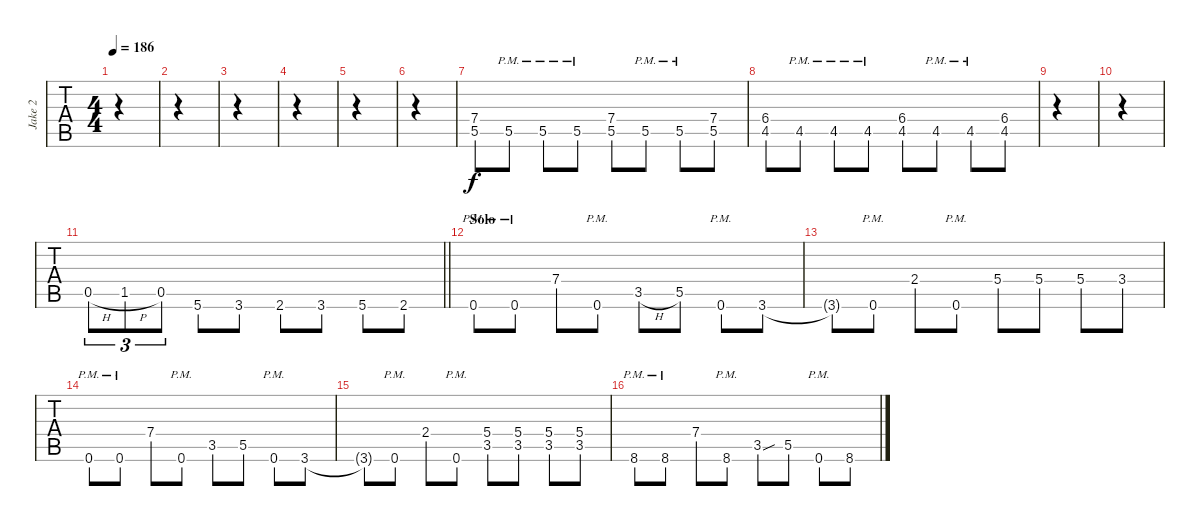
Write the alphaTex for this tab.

\track ("Jake 2" "Jake 2") {instrument acousticguitarsteel}
\staff {tabs}
\tuning (Eb4 Bb3 Gb3 Db3 Ab2 Db2) {hide}
\ts (4 4)
\tempo 186
\clef g2
\ks c
|
|
|
|
|
|
(7.4 5.5).8 5.5{pm}.8 5.5{pm}.8 5.5{pm}.8 (7.4 5.5).8 5.5{pm}.8 5.5{pm}.8 (7.4 5.5).8 |
(6.4 4.5).8 4.5{pm}.8 4.5{pm}.8 4.5{pm}.8 (6.4 4.5).8 4.5{pm}.8 4.5{pm}.8 (6.4 4.5).8 |
|
|
\barLineRight lightlight
0.5{h}.8{tu (3 2)} 1.5{h}.8{tu (3 2)} 0.5.8{tu (3 2)} 5.6.8 3.6.8 2.6.8 3.6.8 5.6.8 2.6.8 |
\section ("" "Solo")
0.6{pm}.8 0.6{pm}.8 7.4.8 0.6{pm}.8 3.5{h}.8 5.5.8 0.6{pm}.8 3.6.8 |
3.6{t}.8 0.6{pm}.8 2.4.8 0.6{pm}.8 5.4.8 5.4.8 5.4.8 3.4.8 |
0.6{pm}.8 0.6{pm}.8 7.4.8 0.6{pm}.8 3.5.8 5.5.8 0.6{pm}.8 3.6.8 |
3.6{t}.8 0.6{pm}.8 2.4.8 0.6{pm}.8 (5.4 3.5).8 (5.4 3.5).8 (5.4 3.5).8 (5.4 3.5).8 |
8.6{pm}.8 8.6{pm}.8 7.4.8 8.6{pm}.8 3.5{sou}.8 5.5.8 0.6{pm}.8 8.6.8
